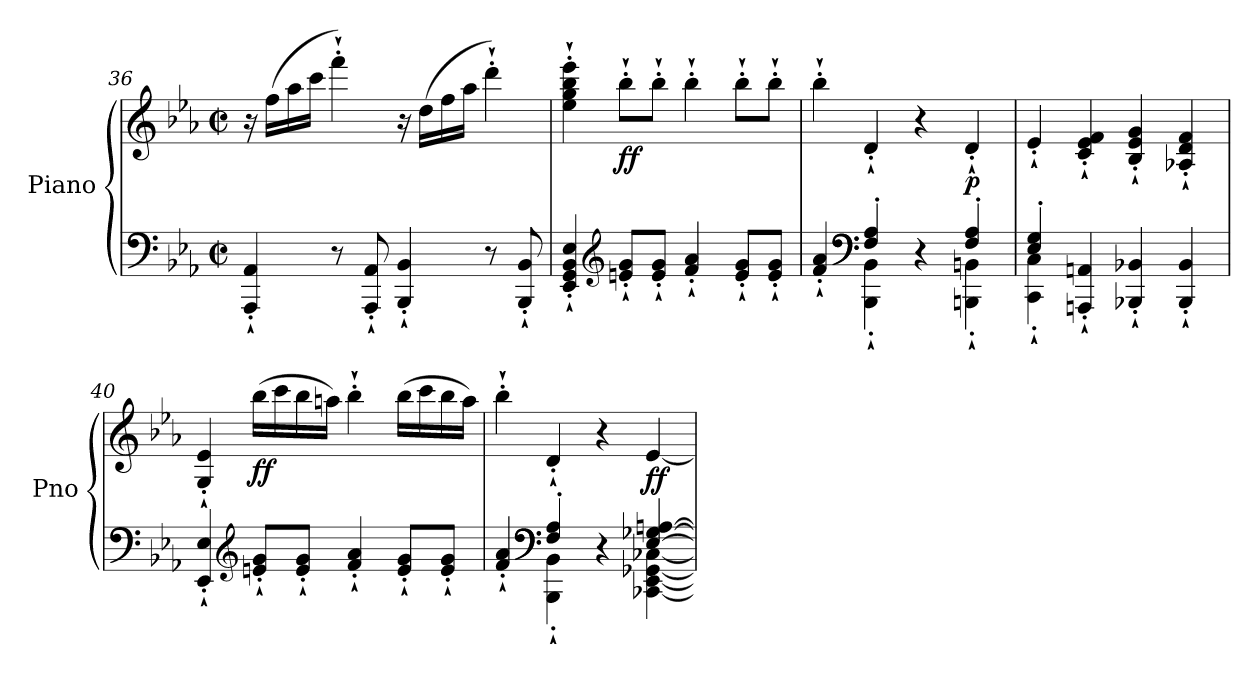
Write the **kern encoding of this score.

**kern	**kern	**dynam
*part1	*part1	*part1
*staff2	*staff1	*staff1/2
*I"Piano	*	*
*I'Pno	*	*
!!LO:LB:g=z
*clefF4	*clefG2	*
*k[b-e-a-]	*k[b-e-a-]	*
*E-:	*E-:	*
*M2/2	*M2/2	*
*met(c|)	*met(c|)	*
=36	=36	=36
4AAA-/`' 4AA-/`'	16r	.
.	(16ff\LL	.
.	16aa-\	.
.	16ccc\JJ	.
8r	4fff`'\)	.
8AAA-/`' 8AA-/`'	.	.
4BBB-/`' 4BB-/`'	16r	.
.	(16dd\LL	.
.	16ff\	.
.	16aa-\JJ	.
8r	4ddd`'\)	.
8BBB-/`' 8BB-/`'	.	.
=37	=37	=37
4EE-/`' 4GG/`' 4BB-/`' 4E-/`'	4ee-\`' 4gg\`' 4bb-\`' 4eee-\`'	.
*clefG2	*	*
!	!	!LO:DY:b
8en/`' 8g/`'L	8bb-`'\L	ff
8e/`' 8g/`'J	8bb-`'\J	.
4f/`' 4a-/`'	4bb-`'\	.
8e/`' 8g/`'L	8bb-`'\L	.
8e/`' 8g/`'J	8bb-`'\J	.
=38	=38	=38
*^	*	*
4ryy	4f/`' 4a-/`'	4bb-`'\	.
*clefF4	*	*	*
4F/' 4A-/'	4BBB-\`' 4BB-\`'	4d`'/	.
4ryy	4r	4r	.
!	!	!	!LO:DY:b
4F/' 4A-/'	4BBBn\`' 4BBn\`'	4d`'/	p
=39	=39	=39	=39
4E-/' 4G/'	4CC\`' 4C\`'	4e-`'/	.
2.ryy	4AAAn/`' 4AAn/`'	4c/`' 4e-/`' 4f/`'	.
.	4BBB-X/`' 4BB-X/`'	4B-/`' 4e-/`' 4g/`'	.
.	4BBB-/`' 4BB-/`'	4A-X/`' 4d/`' 4f/`'	.
*v	*v	*	*
=40	=40	=40
4EE-/`' 4E-/`'	4G/`' 4e-/`'	.
*clefG2	*	*
!	!	!LO:DY:b
8en/`' 8g/`'L	(16bb-\LL	ff
.	16ccc\	.
8e/`' 8g/`'J	16bb-\	.
.	16aan\JJ)	.
4f/`' 4a-/`'	4bb-`'\	.
8e/`' 8g/`'L	(16bb-\LL	.
.	16ccc\	.
8e/`' 8g/`'J	16bb-\	.
.	16aa\JJ)	.
!!LO:LB:g=z
=41	=41	=41
*^	*	*
4ryy	4f/`' 4a-/`'	4bb-`'\	.
*clefF4	*	*	*
4F/' 4A-/'	4BBB-\`' 4BB-\`'	4d`'/	.
4ryy	4r	4r	.
!	!	!	!LO:DY:b
[4E-/ [4G-X/ [4An/	[4CC-X\ [4EE-\ [4GG-X\ [4C-X\	[4e-/	ff
*v	*v	*	*
=	=	=
*-	*-	*-
